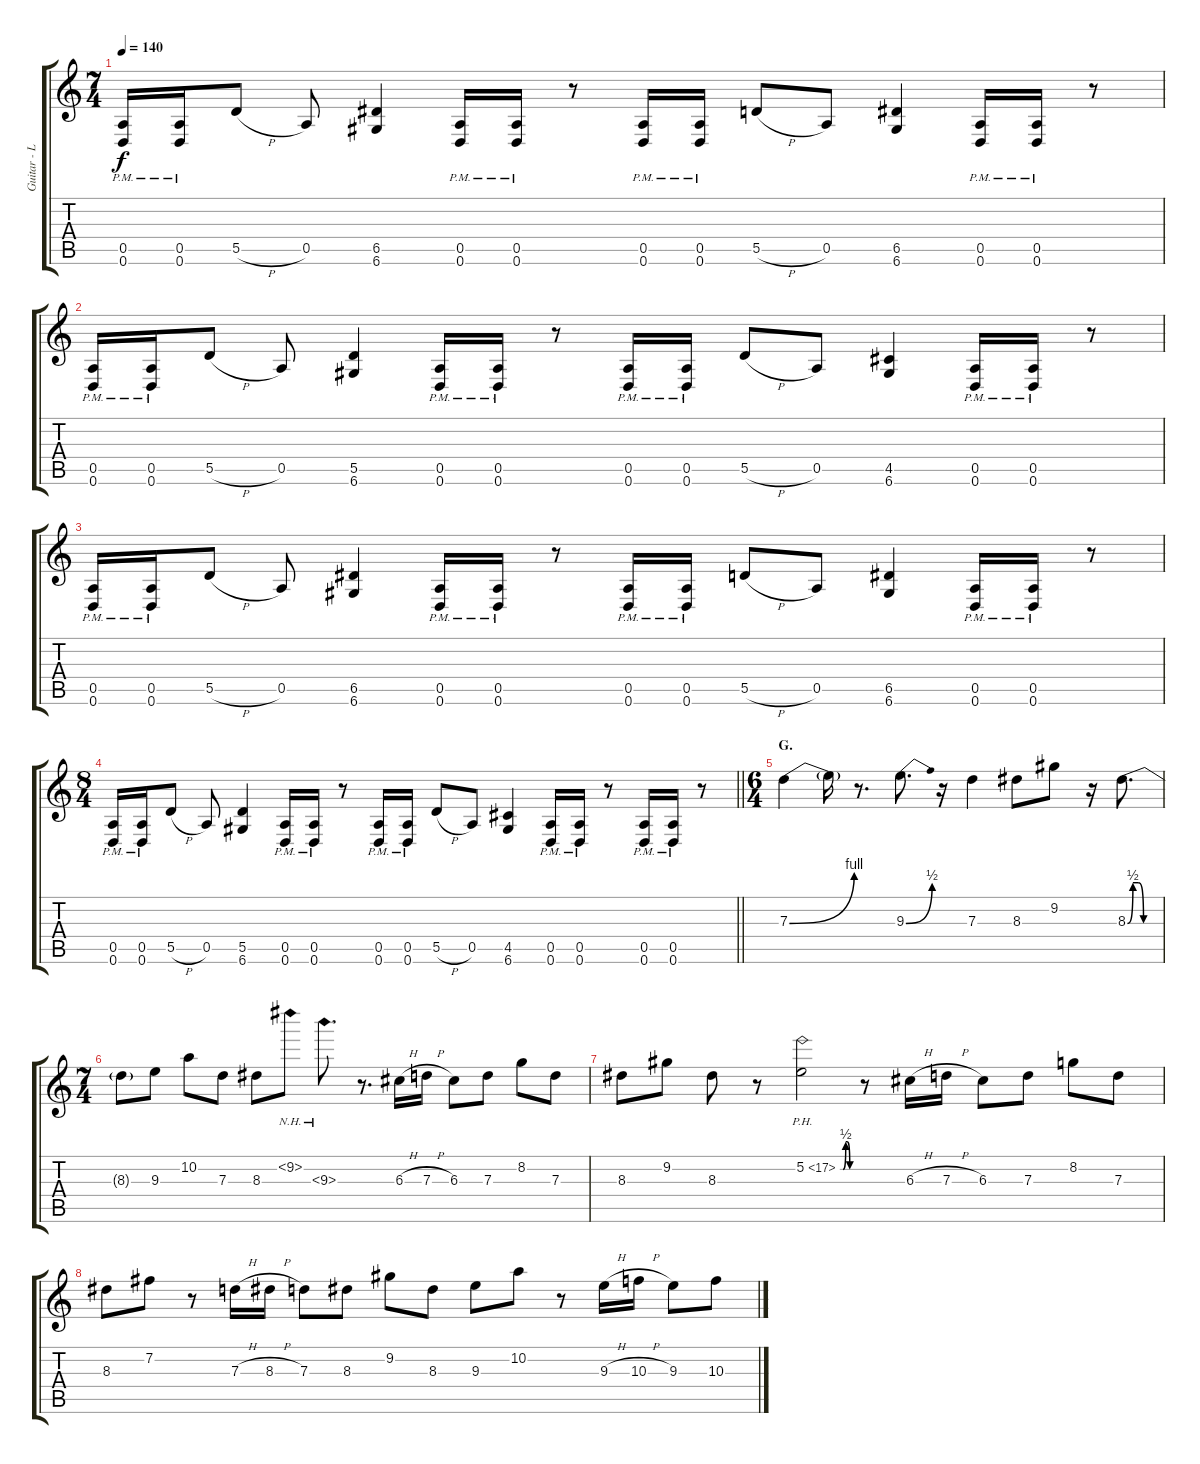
\track ("Guitar - Left" "Guitar - L") {instrument distortionguitar}
\staff {score tabs}
\tuning (E4 B3 G3 D3 A2 D2) {hide}
\ts (7 4)
\tempo 140
\clef g2
\ks c
(0.5{pm} 0.6{pm}).16{dy f} (0.5{pm} 0.6{pm}).16 5.5{h}.8 0.5.8 (6.5 6.6).4 (0.5{pm} 0.6{pm}).16 (0.5{pm} 0.6{pm}).16 r.8 (0.5{pm} 0.6{pm}).16 (0.5{pm} 0.6{pm}).16 5.5{h}.8 0.5.8 (6.5 6.6).4 (0.5{pm} 0.6{pm}).16 (0.5{pm} 0.6{pm}).16 r.8 |
(0.5{pm} 0.6{pm}).16 (0.5{pm} 0.6{pm}).16 5.5{h}.8 0.5.8 (5.5 6.6).4 (0.5{pm} 0.6{pm}).16 (0.5{pm} 0.6{pm}).16 r.8 (0.5{pm} 0.6{pm}).16 (0.5{pm} 0.6{pm}).16 5.5{h}.8 0.5.8 (4.5 6.6).4 (0.5{pm} 0.6{pm}).16 (0.5{pm} 0.6{pm}).16 r.8 |
(0.5{pm} 0.6{pm}).16 (0.5{pm} 0.6{pm}).16 5.5{h}.8 0.5.8 (6.5 6.6).4 (0.5{pm} 0.6{pm}).16 (0.5{pm} 0.6{pm}).16 r.8 (0.5{pm} 0.6{pm}).16 (0.5{pm} 0.6{pm}).16 5.5{h}.8 0.5.8 (6.5 6.6).4 (0.5{pm} 0.6{pm}).16 (0.5{pm} 0.6{pm}).16 r.8 |
\ts (8 4)
\barLineRight lightlight
(0.5{pm} 0.6{pm}).16 (0.5{pm} 0.6{pm}).16 5.5{h}.8 0.5.8 (5.5 6.6).4 (0.5{pm} 0.6{pm}).16 (0.5{pm} 0.6{pm}).16 r.8 (0.5{pm} 0.6{pm}).16 (0.5{pm} 0.6{pm}).16 5.5{h}.8 0.5.8 (4.5 6.6).4 (0.5{pm} 0.6{pm}).16 (0.5{pm} 0.6{pm}).16 r.8 (0.5{pm} 0.6{pm}).16 (0.5{pm} 0.6{pm}).16 r.8 |
\ts (6 4)
\section ("" "G.")
7.3{be (bend 0 0 60 4)}.4 7.3{t}.16 r.8{d} 9.3{be (bend 0 0 60 2)}.8{d} r.16 7.3.4 8.3.8 9.2.8 r.16 8.3{be (custom 0 0 10 2 20 2 30 0 60 0)}.8{d} |
\ts (7 4)
8.3{t}.8 9.3.8 10.2.8 7.3.8 8.3.8 9.2{nh}.8 9.3{nh}.8{d} r.8{d} 6.3{h}.16 7.3{h}.16 6.3.8 7.3.8 8.2.8 7.3.8 |
8.3.8 9.2.8 8.3.8 r.8 5.2{be (custom 0 0 10 0 20 2 25 2 35 0 60 0) ph 12}.2 r.8 6.3{h}.16 7.3{h}.16 6.3.8 7.3.8 8.2.8 7.3.8 |
8.3.8 7.2.8 r.8 7.3{h}.16 8.3{h}.16 7.3.8 8.3.8 9.2.8 8.3.8 9.3.8 10.2.8 r.8 9.3{h}.16 10.3{h}.16 9.3.8 10.3.8
